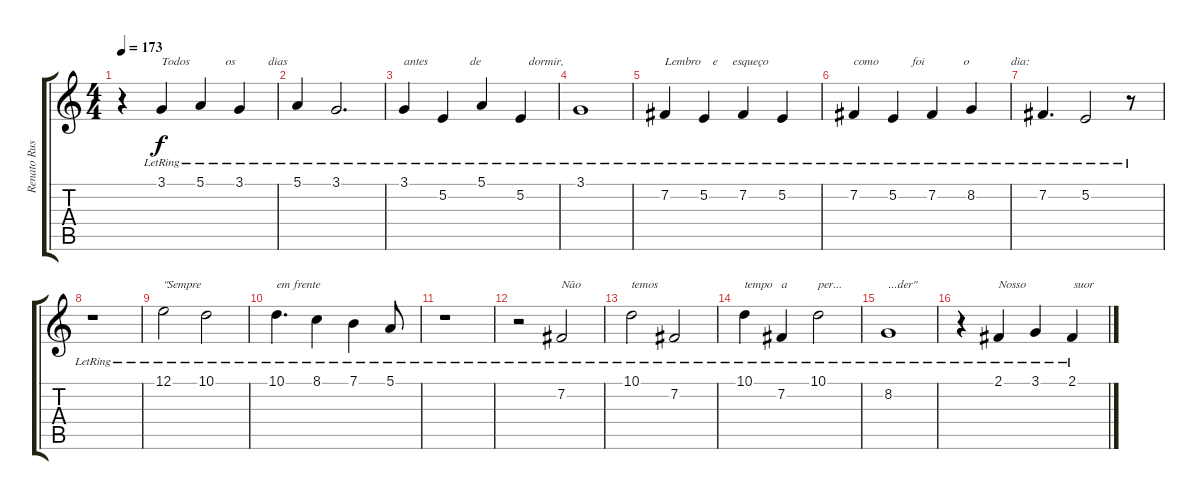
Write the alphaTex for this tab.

\track ("Renato Russo (Vocal)" "Renato Rus") {instrument vibraphone}
\staff {score tabs}
\tuning (E4 B3 G3 D3 A2 E2) {hide}
\ts (4 4)
\tempo 173
\clef g2
\ks c
r.4{dy f} 3.1{lr}.4{txt "Todos            os           dias"} 5.1{lr}.4 3.1{lr}.4 |
5.1{lr}.4 3.1{lr}.2{d} |
3.1{lr}.4{txt "antes              de                dormir,"} 5.2{lr}.4 5.1{lr}.4 5.2{lr}.4 |
3.1{lr}.1 |
7.2{lr}.4{txt "Lembro    e     esqueço"} 5.2{lr}.4 7.2{lr}.4 5.2{lr}.4 |
7.2{lr}.4{txt "como           foi             o              dia:"} 5.2{lr}.4 7.2{lr}.4 8.2{lr}.4 |
7.2{lr}.4{d} 5.2{lr}.2 r.8 |
r.1 |
12.1{lr}.2{txt "\"Sempre"} 10.1{lr}.2 |
10.1{lr}.4{d txt "em frente"} 8.1{lr}.4 7.1{lr}.4 5.1{lr}.8 |
r.1 |
r.2 7.2{lr}.2{txt "Não"} |
10.1{lr}.2{txt "temos"} 7.2{lr}.2 |
10.1{lr}.4{txt "tempo   a "} 7.2{lr}.4 10.1{lr}.2{txt "per..."} |
8.2{lr}.1{txt "...der\""} |
r.4 2.1{lr}.4{txt "Nosso                suor"} 3.1{lr}.4 2.1{lr}.4
